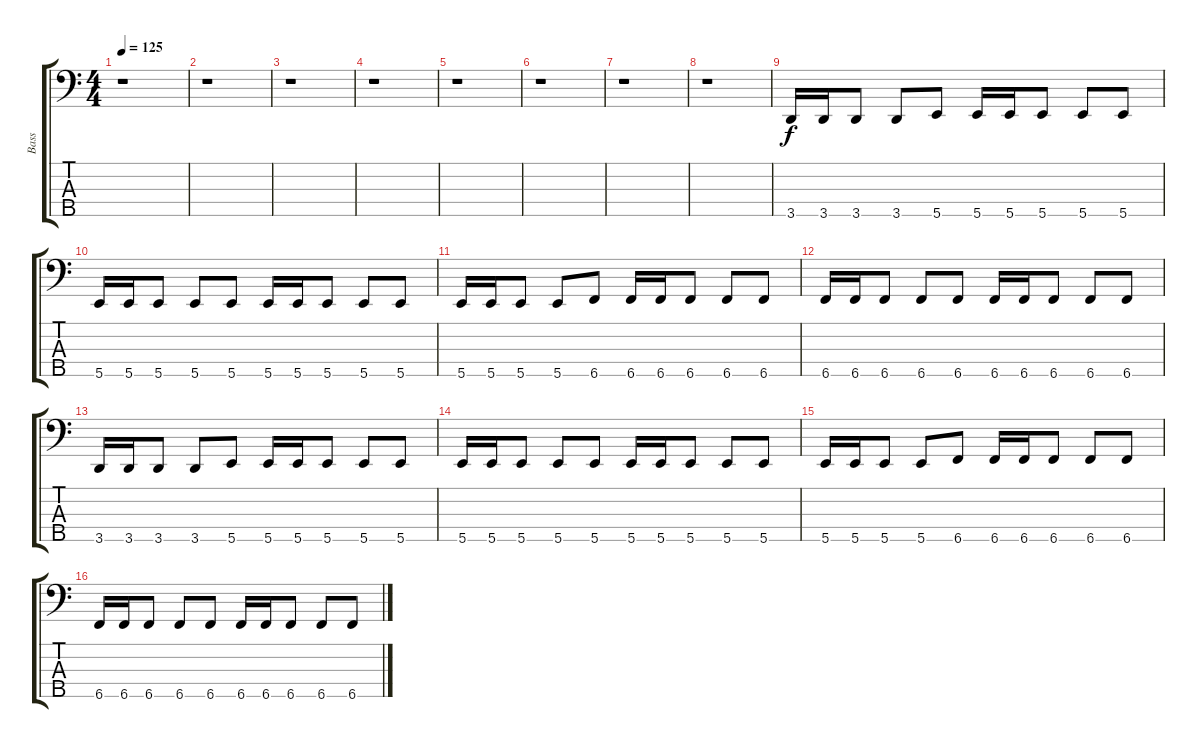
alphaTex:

\track ("Bass" "Bass") {instrument electricbasspick}
\staff {score tabs}
\tuning (G2 D2 A1 E1 B0) {hide}
\ts (4 4)
\tempo 125
\clef f4
\ks c
r.1{dy f instrument electricbasspick} |
r.1 |
r.1 |
r.1 |
r.1 |
r.1 |
r.1 |
r.1 |
3.5.16 3.5.16 3.5.8 3.5.8 5.5.8 5.5.16 5.5.16 5.5.8 5.5.8 5.5.8 |
5.5.16 5.5.16 5.5.8 5.5.8 5.5.8 5.5.16 5.5.16 5.5.8 5.5.8 5.5.8 |
5.5.16 5.5.16 5.5.8 5.5.8 6.5.8 6.5.16 6.5.16 6.5.8 6.5.8 6.5.8 |
6.5.16 6.5.16 6.5.8 6.5.8 6.5.8 6.5.16 6.5.16 6.5.8 6.5.8 6.5.8 |
3.5.16 3.5.16 3.5.8 3.5.8 5.5.8 5.5.16 5.5.16 5.5.8 5.5.8 5.5.8 |
5.5.16 5.5.16 5.5.8 5.5.8 5.5.8 5.5.16 5.5.16 5.5.8 5.5.8 5.5.8 |
5.5.16 5.5.16 5.5.8 5.5.8 6.5.8 6.5.16 6.5.16 6.5.8 6.5.8 6.5.8 |
6.5.16 6.5.16 6.5.8 6.5.8 6.5.8 6.5.16 6.5.16 6.5.8 6.5.8 6.5.8
